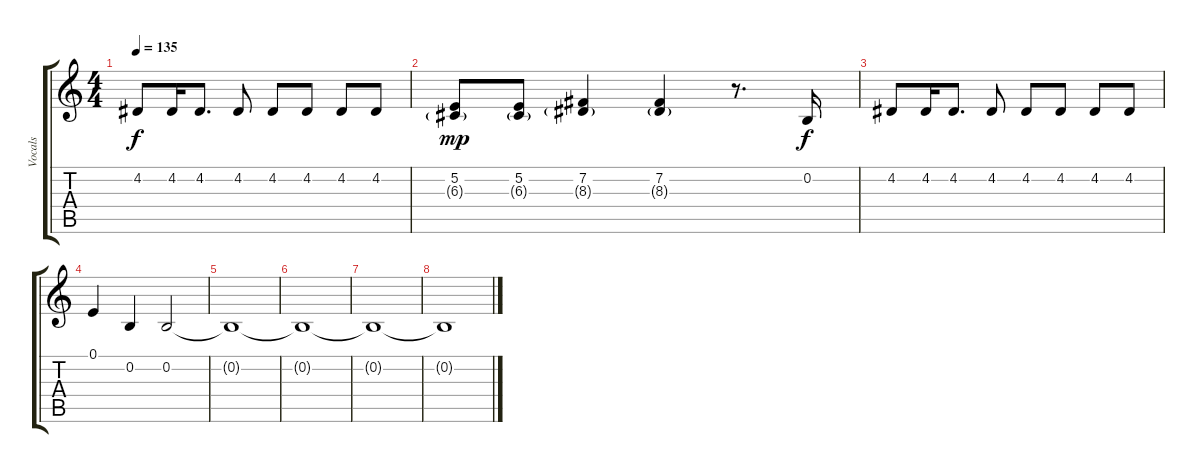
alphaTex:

\track ("Vocals" "Vocals") {instrument altosax}
\staff {score tabs}
\tuning (E4 B3 G3 D3 A2 E2) {hide}
\ts (4 4)
\tempo 135
\clef g2
\ks c
4.2.8{dy f} 4.2.16 4.2.8{d} 4.2.8 4.2.8 4.2.8 4.2.8 4.2.8 |
(5.2 6.3{g}).8{dy mp} (5.2 6.3{g}).8 (7.2 8.3{g}).4 (7.2 8.3{g}).4 r.8{d} 0.2.16{dy f} |
4.2.8 4.2.16 4.2.8{d} 4.2.8 4.2.8 4.2.8 4.2.8 4.2.8 |
0.1.4 0.2.4 0.2.2 |
0.2{t}.1 |
0.2{t}.1 |
0.2{t}.1 |
0.2{t}.1
